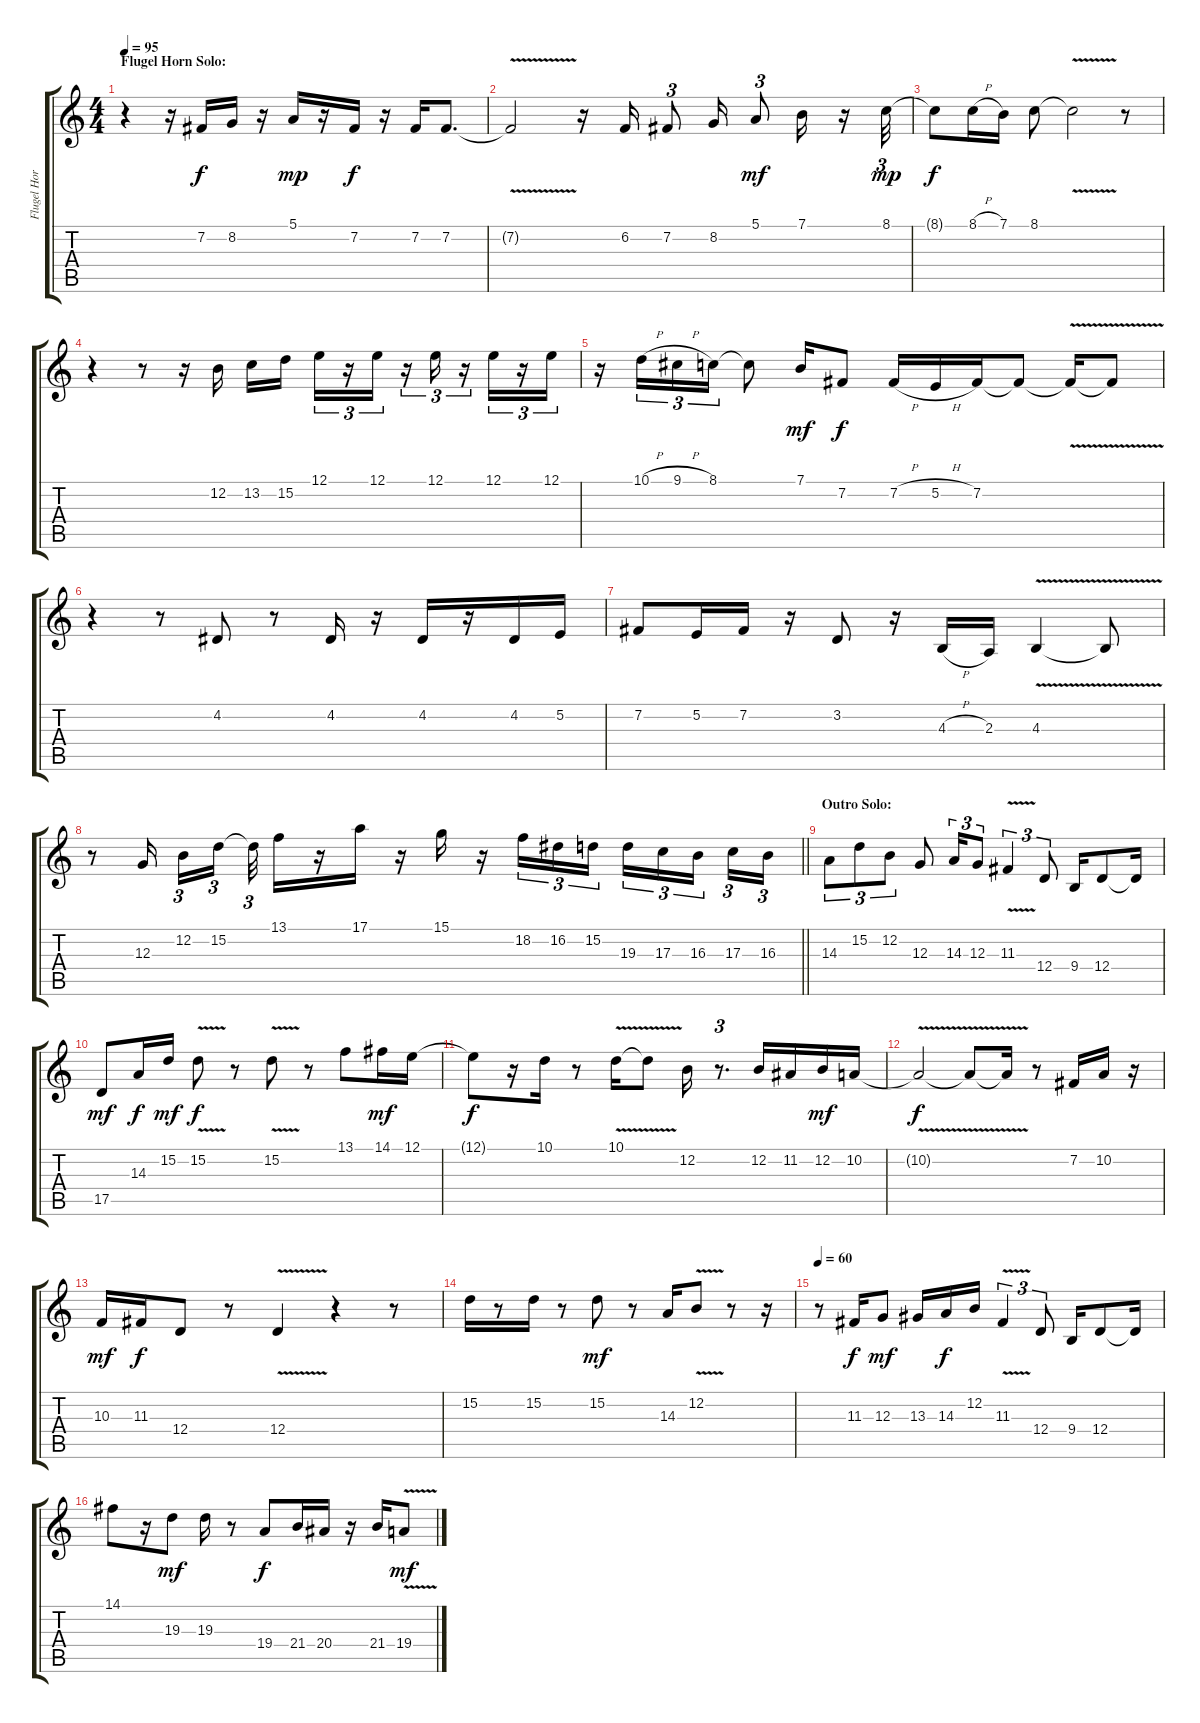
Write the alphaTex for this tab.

\track ("Flugel Horn " "Flugel Hor") {instrument trumpet}
\staff {score tabs}
\tuning (E4 B3 G3 D3 A2 E2) {hide}
\ts (4 4)
\section ("" "Flugel Horn Solo:")
\tempo 95
\clef g2
\ks c
r.4{dy f volume 16 balance 8 instrument trumpet} r.16 7.2.16 8.2.16 r.16 5.1.16{dy mp} r.16 7.2.16{dy f} r.16 7.2.16 7.2.8{d} |
7.2{v t}.2 r.16 6.2.16 7.2.8{tu (3 2)} 8.2.16 5.1.8{tu (3 2) dy mf} 7.1.16 r.16 8.1.32{tu (3 2) dy mp} |
8.1{t}.8{dy f} 8.1{h}.16 7.1.16 8.1.8 8.1{v t}.2 r.8 |
r.4 r.8 r.16 12.2.16 13.2.16 15.2.16{beam splitsecondary} 12.1.16{tu (3 2)} r.16{tu (3 2)} 12.1.16{tu (3 2)} r.16{tu (3 2)} 12.1.16{tu (3 2)} r.16{tu (3 2)} 12.1.16{tu (3 2)} r.16{tu (3 2)} 12.1.16{tu (3 2)} |
r.16 10.1{h}.16{tu (3 2)} 9.1{h}.16{tu (3 2)} 8.1.16{tu (3 2)} 8.1{t}.8 7.1.16{dy mf} 7.2.8{dy f} 7.2{h}.16 5.2{h}.16 7.2.16 7.2{t}.8 7.2{v t}.16 7.2{t}.8 |
r.4 r.8 4.2.8 r.8 4.2.16 r.16 4.2.16 r.16 4.2.16 5.2.16 |
7.2.8 5.2.16 7.2.16 r.16 3.2.8 r.16 4.3{h}.16 2.3.16 4.3{v}.4 4.3{t}.8 |
\barLineRight lightlight
r.8 12.3.16{beam splitsecondary} 12.2.16{tu (3 2)} 15.2.16{tu (3 2)} 15.2{t}.32{tu (3 2)} 13.1.16 r.16 17.1.16 r.16 15.1.16 r.16 18.2.16{tu (3 2)} 16.2.16{tu (3 2)} 15.2.16{tu (3 2) beam splitsecondary} 19.3.16{tu (3 2)} 17.3.16{tu (3 2)} 16.3.16{tu (3 2) beam splitsecondary} 17.3.16{tu (3 2)} 16.3.16{tu (3 2)} |
\section ("" "Outro Solo:")
14.3.8{tu (3 2)} 15.2.8{tu (3 2)} 12.2.8{tu (3 2)} 12.3.8 14.3.16{tu (3 2)} 12.3.8{tu (3 2)} 11.3{v}.4{tu (3 2)} 12.4.8{tu (3 2)} 9.4.16 12.4.8 12.4{t}.16 |
17.5.8{dy mf} 14.3.16{dy f} 15.2.16{dy mf} 15.2{v}.8{dy f} r.8 15.2{v}.8 r.8 13.1.8 14.1.16{dy mf} 12.1.16 |
12.1{t}.8{dy f} r.16 10.1.16 r.8 10.1{v}.16 10.1{t}.8 12.2.16 r.8{d tu (3 2)} 12.2.16 11.2.16 12.2.16{dy mf} 10.2.16 |
10.2{v t}.2{dy f} 10.2{v t}.8 10.2{t}.16 r.8 7.2.16 10.2.16 r.16 |
10.3.16{dy mf} 11.3.16{dy f} 12.4.8 r.8 12.4{v}.4 r.4 r.8 |
15.2.16 r.8 15.2.16 r.8 15.2.8{dy mf} r.8 14.3.16 12.2{v}.8 r.8 r.16 |
\tempo 60
r.8 11.3.16{dy f} 12.3.8{dy mf} 13.3.16 14.3.16{dy f} 12.2.16 11.3{v}.4{tu (3 2)} 12.4.8{tu (3 2)} 9.4.16 12.4.8 12.4{t}.16 |
14.1.8 r.16 19.3.8{dy mf} 19.3.16 r.8 19.4.8{dy f} 21.4.16 20.4.16 r.16 21.4.16 19.4{v}.8{dy mf volume 0}
